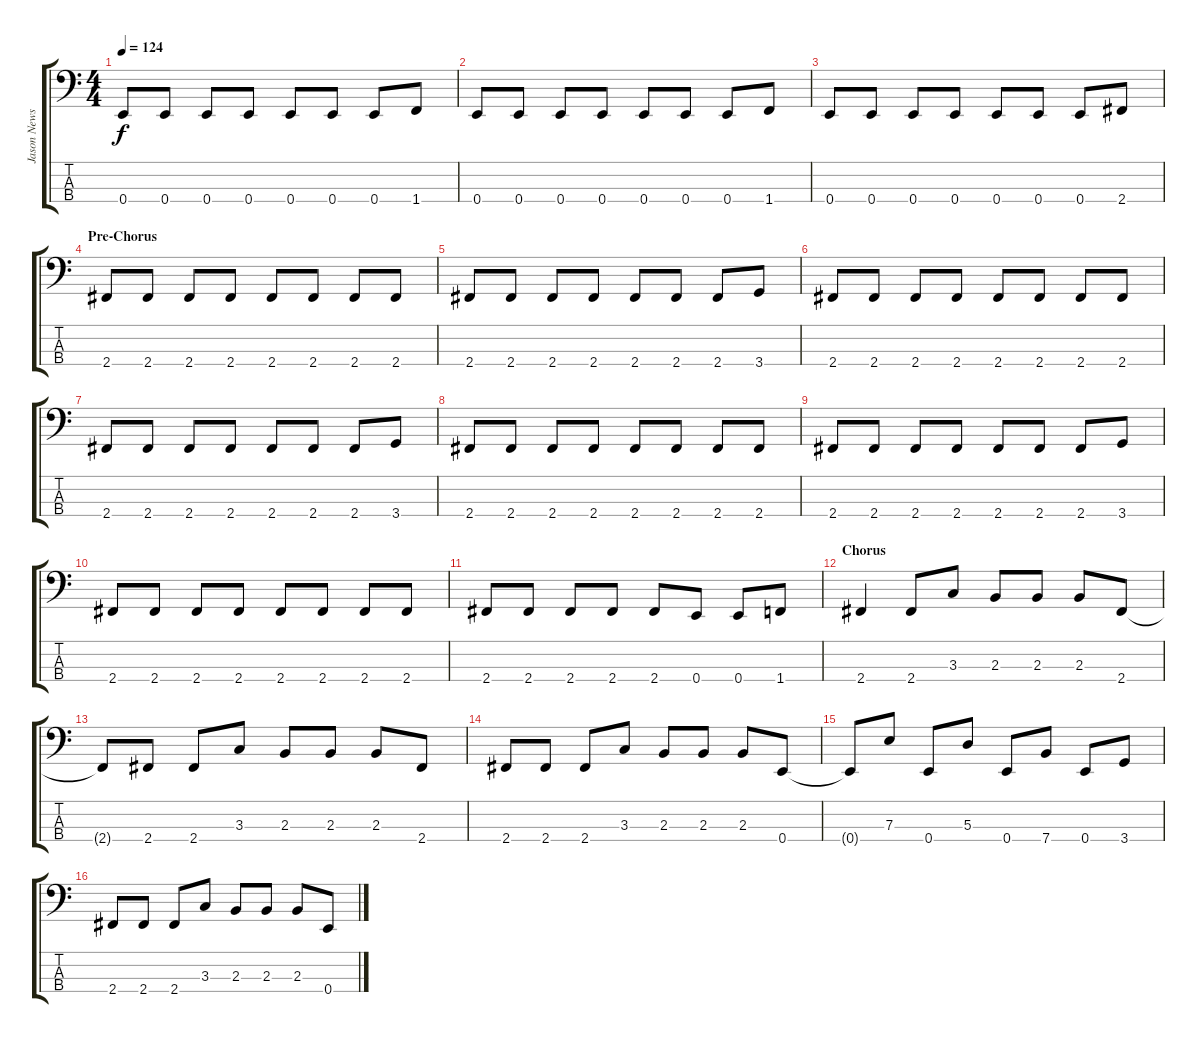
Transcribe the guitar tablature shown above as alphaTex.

\track ("Jason Newsted" "Jason News") {instrument electricbasspick}
\staff {score tabs}
\tuning (G2 D2 A1 E1) {hide}
\ts (4 4)
\tempo 124
\clef f4
\ks c
0.4.8{dy f} 0.4.8 0.4.8 0.4.8 0.4.8 0.4.8 0.4.8 1.4.8 |
0.4.8 0.4.8 0.4.8 0.4.8 0.4.8 0.4.8 0.4.8 1.4.8 |
0.4.8 0.4.8 0.4.8 0.4.8 0.4.8 0.4.8 0.4.8 2.4.8 |
\section ("" "Pre-Chorus")
2.4.8 2.4.8 2.4.8 2.4.8 2.4.8 2.4.8 2.4.8 2.4.8 |
2.4.8 2.4.8 2.4.8 2.4.8 2.4.8 2.4.8 2.4.8 3.4.8 |
2.4.8 2.4.8 2.4.8 2.4.8 2.4.8 2.4.8 2.4.8 2.4.8 |
2.4.8 2.4.8 2.4.8 2.4.8 2.4.8 2.4.8 2.4.8 3.4.8 |
2.4.8 2.4.8 2.4.8 2.4.8 2.4.8 2.4.8 2.4.8 2.4.8 |
2.4.8 2.4.8 2.4.8 2.4.8 2.4.8 2.4.8 2.4.8 3.4.8 |
2.4.8 2.4.8 2.4.8 2.4.8 2.4.8 2.4.8 2.4.8 2.4.8 |
2.4.8 2.4.8 2.4.8 2.4.8 2.4.8 0.4.8 0.4.8 1.4.8 |
\section ("" "Chorus")
2.4.4 2.4.8 3.3.8 2.3.8 2.3.8 2.3.8 2.4.8 |
2.4{t}.8 2.4.8 2.4.8 3.3.8 2.3.8 2.3.8 2.3.8 2.4.8 |
2.4.8 2.4.8 2.4.8 3.3.8 2.3.8 2.3.8 2.3.8 0.4.8 |
0.4{t}.8 7.3.8 0.4.8 5.3.8 0.4.8 7.4.8 0.4.8 3.4.8 |
2.4.8 2.4.8 2.4.8 3.3.8 2.3.8 2.3.8 2.3.8 0.4.8
